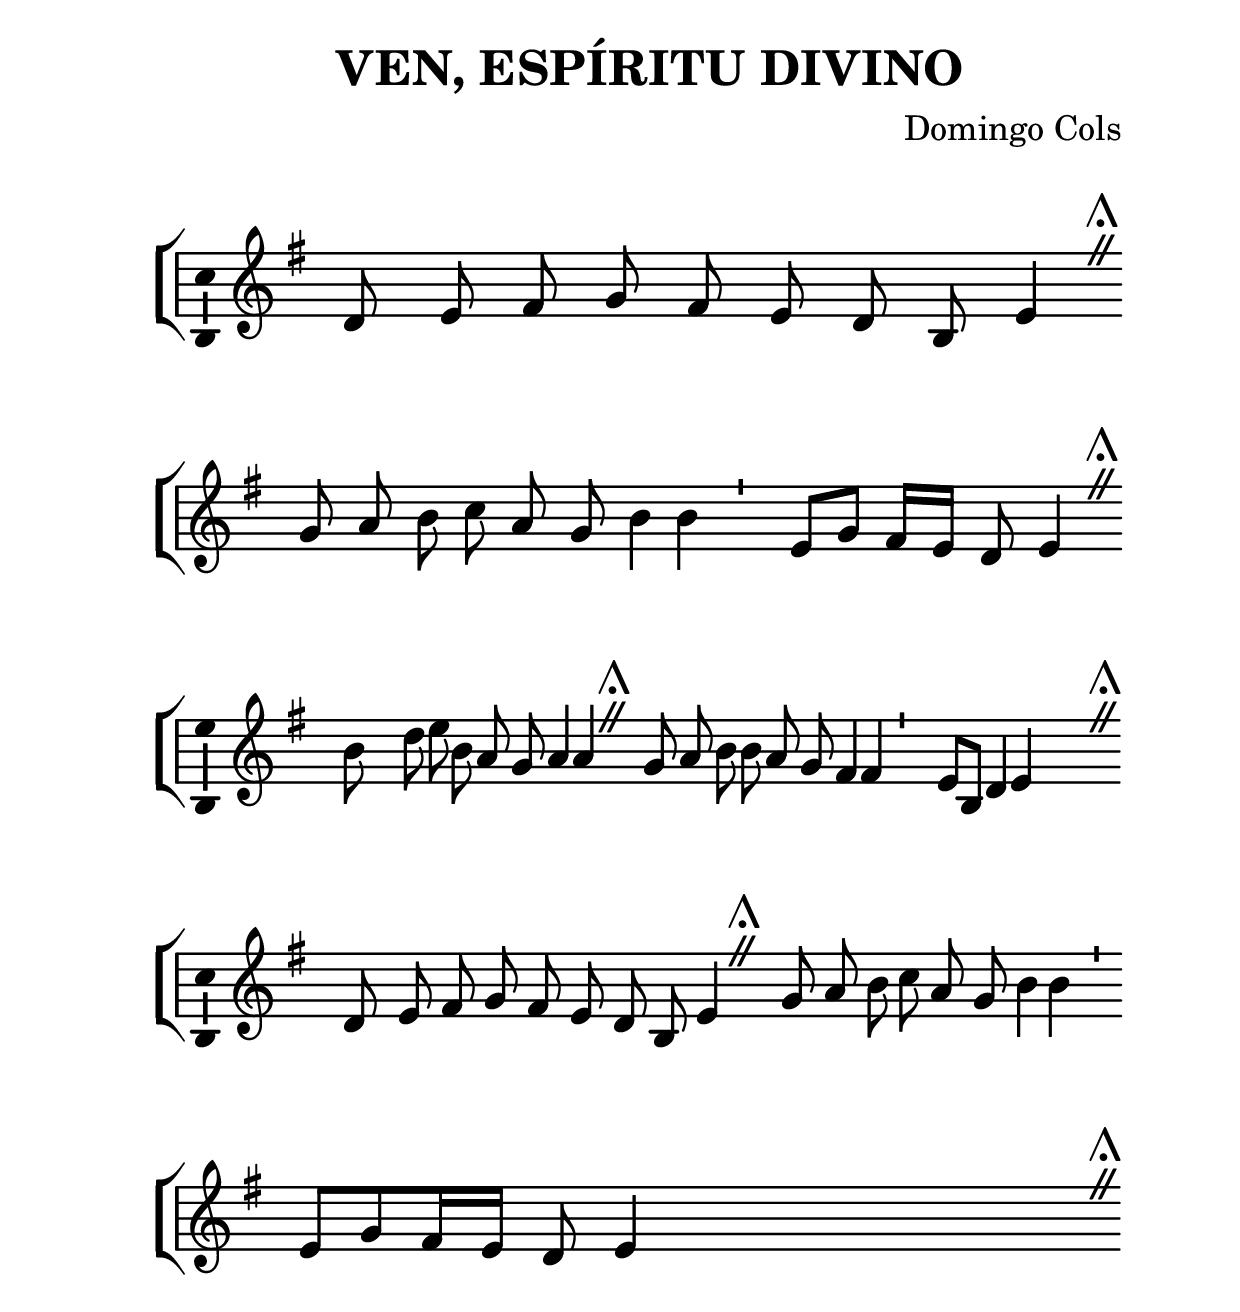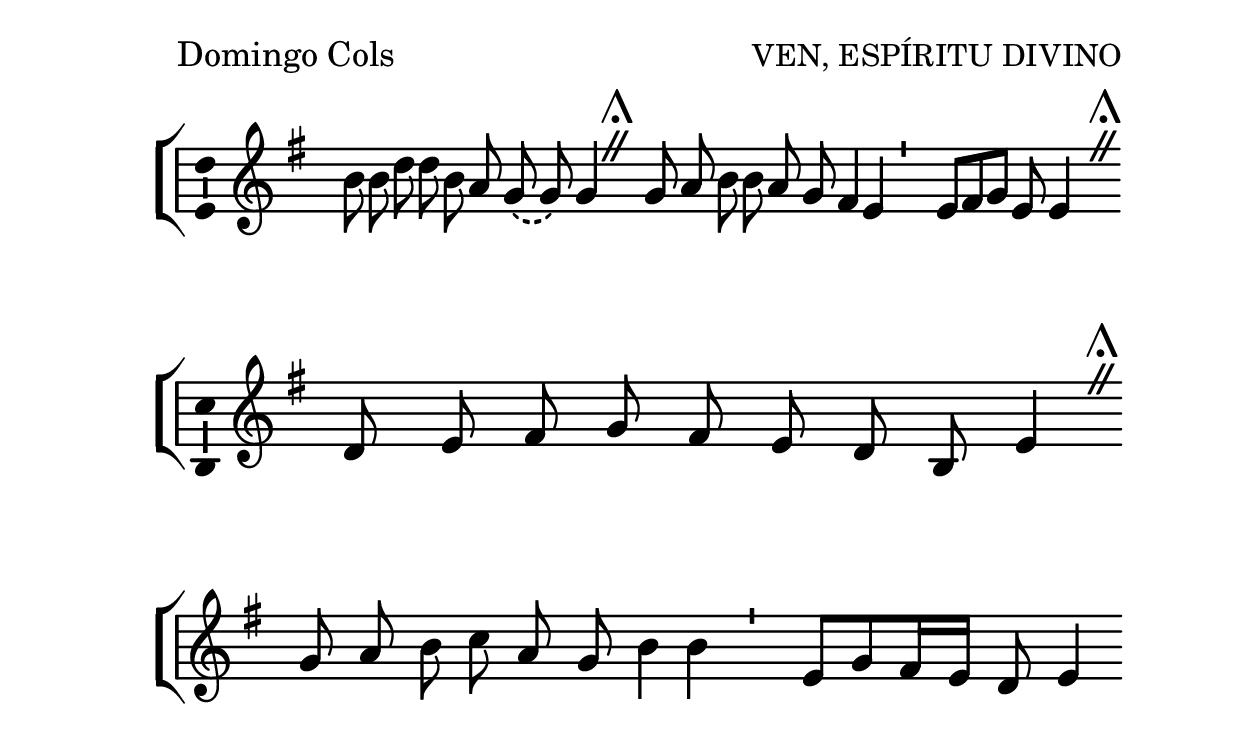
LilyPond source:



%versión de lilypond para la que se ha escrito esta partitura:
\version "2.16.0"

	%Tamaño papel
	#(set-default-paper-size "a4")
	%Tamaño partitura
	#(set-global-staff-size 30)
	%No responde al pulsar sobre una nota
	#(ly:set-option 'point-and-click #f)

%parámetros del encabezamiento:
\header {
	%title = "VEN, ESPÍRITU DIVINO"
	title = \markup{\fontsize #-1 "VEN, ESPÍRITU DIVINO"}
	subtitle = ""
	composer = "Domingo Cols"
	poet = ""
	meter = ""
	arranger = ""
%	tagline="Monasterio de la Madre de Dios. Buenafuente del Sistal."
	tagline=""
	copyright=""
	}

%parámetros asociados al papel:
\paper  {
	oddHeaderMarkup = \markup {\fill-line { \on-the-fly #not-first-page \fromproperty #'header:title \on-the-fly #not-first-page \fromproperty #'header:composer }}
	evenHeaderMarkup = \markup {\fill-line { \fromproperty #'header:composer \fromproperty #'header:title }}
	#(set-paper-size "a4")
	print-page-number = ##f
	first-page-number = 1
	print-first-page-number = ##f
%	head-separation = 3.0 \cm
	top-margin = 2.0 \cm
	bottom-margin = 0.0\cm
%%%	bottom-margin = -2.0\cm
	left-margin = 3.0 \cm
	line-width = 16.0 \cm
	indent = 8\mm
	interscoreline = 2.\mm
	between-system-space = 15\mm
%	para que las partituras no llenen la hoja:
	ragged-bottom = ##t
%	idem para la última hoja:
	ragged-last-bottom = ##f
%	para que las partituras llenen el ancho del papel:
	ragged-last = ##f
	after-title-space = 2.5 \cm
%page-count=2
%system-count=15

	%Flexible Vertical Spacing
%	markup-markup-spacing =
%	#'((basic-distance . 15) (minimum-distance . 15) (padding . 3))
	markup-system-spacing =
	#'((basic-distance . 15) (minimum-distance . 15) (padding . 3))
	system-system-spacing =
	#'((basic-distance . 15) (minimum-distance . 15) (padding . 3))
	score-system-spacing =
	#'((basic-distance . 15) (minimum-distance . 15) (padding . 5))
%	top-system-spacing = % header
%	#'((basic-distance . 8) (minimum-distance . 0) (padding . 0))
%	top-markup-spacing =
%	#'((basic-distance . 20) (minimum-distance . 20) (padding . 0))
	last-bottom-spacing = % footer
	#'((basic-distance . 5) (minimum-distance . 5) (padding . 0))
%	score-markup-spacing =
%	#'((basic-distance . 16) (minimum-distance . 13) (padding . 0))

	}


%para incluir divisiones gregorianas
\include "gregorian.ly"
%Ojo. Incluir este fichero implica desactivar la sentencia ragged-last = ##f
%Es decir, deja de justificar las partituras a la derecha


%parámetros que afectan a toda la partitura:
global =  {
	%clave de sol (G):
	\clef G
	%armadura:
%%%	\transpose a b
	\key g \major
	\tempo 4=75
	\set Score.tempoHideNote = ##t
	}

melodiauno =
%%%	\transpose a b
{
	\relative c' {

\time 10/8
%\autoBeamOff

d8 e fis g fis e d b e4
\divisioMaior

g8 a b c a g b4 b
\divisioMinima

\time 6/8
e,8 g fis16 [e] d8 e4
\divisioMaior
%\finalis

%\bar "|."
}
}

melodiados =
%%%	\transpose a b
{
	\relative c' {

\time 10/8
%\autoBeamOff

b'8 d e b a g a4 a
\divisioMaior

g8 a b b a g fis4 fis
\divisioMinima

\time 8/8
e8 b d4 e s4*2
\divisioMaior
%\finalis

%\bar "|."
}
}

melodiatres =
%%%	\transpose a b
{
	\relative c' {

\time 10/8
%\autoBeamOff

d8 e fis g fis e d b e4
\divisioMaior

g8 a b c a g b4 b
\divisioMinima

\time 8/8
e,8 g fis16 e d8 e4 s4*2
\divisioMaior
%\finalis

%\bar "|."
}
}

melodiacuatro =
%%%	\transpose a b
{
	\relative c' {

\time 10/8
%\autoBeamOff

\phrasingSlurDashed

b'8 b d d b a g \(g\) g4
\divisioMaior

g8 a b b a g fis4 e
\divisioMinima

\time 8/8
e8 fis g e e4 s4*2
\divisioMaior
%\finalis

%\bar "|."
}
}

melodiacinco =
%%%	\transpose a b
{
	\relative c' {

\time 10/8
%\autoBeamOff

d8 e fis g fis e d b e4
\divisioMaior

g8 a b c a g b4 b
\divisioMinima

\time 6/8
e,8 g fis16 e d8 e4
%\divisioMaior
\finalis

%\bar "|."
}
}


textouno = \lyricmode {
\set stanza =#"1. " Ven, Es -- pí -- ri -- tu di -- vi -- _ no,
man -- da~un ra -- yo de tu lum -- bre
des -- de~el cie -- _ _ lo.
}

textounob = \lyricmode {
\set stanza =#"2. " Ven, oh Pa -- dre de los po -- _ bres,
luz pro -- fun -- da, en tus do -- nes
Dios es -- plén -- _ di -- do.
}

textodos = \lyricmode {
\set stanza =#"3. " No~hay con -- sue -- lo co -- mo~el tu -- yo,
dul -- ce hués -- ped de las al -- mas,
mi des -- can -- so.
}

textodosb = \lyricmode {
\set stanza =#"4. " Sua -- ve tre -- gua~en la fa -- ti -- ga,
fres -- co~en ho -- ra de bo -- chor -- no,
paz del llan -- to.
}

textotres = \lyricmode {
\set stanza =#"5. " Luz san -- tí -- si -- ma, pe -- ne -- _ tra
por las al -- mas de tus fie -- les,
has -- ta~el fon -- _ _ do.
}

textotresb = \lyricmode {
\set stanza =#"6. " Qué va -- cí -- o~hay en el hom -- _ bre,
qué do -- mi -- nio de la cul -- pa,
sin tu so -- _ _ plo.
}

textocuatro = \lyricmode {
\set stanza =#"7. " La -- va~el ras -- tro de lo~in -- mun -- _ do,
llue -- ve tú nues -- tra se -- quí -- a,
ven y sá -- na -- nos.
}

textocuatrob = \lyricmode {
\set stanza =#"8. " Do -- ma to -- do lo que~es rí -- gi -- do,
fun -- de~el tém -- pa -- no,~en -- ca -- mi -- na
lo~ex -- tra -- via -- _ do.
}

textocinco = \lyricmode {
\set stanza =#"9. " Da~a los fie -- les que~en ti~es -- pe -- _ ran
tus sa -- gra -- dos sie -- te do -- nes
y ca -- ris -- _ _ mas.
}

textocincob = \lyricmode {
\set stanza =#"10. " Da su mé -- ri -- to~al es -- fuer -- _ zo,
sal -- va -- ción e~i -- na -- ca -- ba -- ble
a -- le -- grí -- _ _ a.
}


vozunoStaff = \context Voice = vozunoStaff
\with {\consists "Ambitus_engraver"}
<<
	\set Staff.instrumentName = ""
	\set Staff.shortInstrumentName = ""
	\set Staff.midiInstrument = #"acoustic grand"
	\set Staff.midiMinimumVolume = #0.7
	\set Staff.midiMaximumVolume = #0.9
	\global
	\melodiauno
	>>

vozdosStaff = \context Voice = vozdosStaff
\with {\consists "Ambitus_engraver"}
<<
	\set Staff.instrumentName = ""
	\set Staff.shortInstrumentName = ""
	\set Staff.midiInstrument = #"acoustic grand"
	\set Staff.midiMinimumVolume = #0.7
	\set Staff.midiMaximumVolume = #0.9
	\global
	\melodiados
	>>

voztresStaff = \context Voice = voztresStaff
\with {\consists "Ambitus_engraver"}
<<
	\set Staff.instrumentName = ""
	\set Staff.shortInstrumentName = ""
	\set Staff.midiInstrument = #"acoustic grand"
	\set Staff.midiMinimumVolume = #0.7
	\set Staff.midiMaximumVolume = #0.9
	\global
	\melodiatres
	>>

vozcuatroStaff = \context Voice = vozcuatroStaff
\with {\consists "Ambitus_engraver"}
<<
	\set Staff.instrumentName = ""
	\set Staff.shortInstrumentName = ""
	\set Staff.midiInstrument = #"acoustic grand"
	\set Staff.midiMinimumVolume = #0.7
	\set Staff.midiMaximumVolume = #0.9
	\global
	\melodiacuatro
	>>

vozcincoStaff = \context Voice = vozcincoStaff
\with {\consists "Ambitus_engraver"}
<<
	\set Staff.instrumentName = ""
	\set Staff.shortInstrumentName = ""
	\set Staff.midiInstrument = #"acoustic grand"
	\set Staff.midiMinimumVolume = #0.7
	\set Staff.midiMaximumVolume = #0.9
	\global
	\melodiacinco
	>>


textounoStaff = \context Lyrics = textounoStaff <<
%	\set vocalName =#"1. "
	\set shortVocalName =#"1. "
	\lyricsto vozunoStaff \textouno
	>>

textounobStaff = \context Lyrics = textounobStaff <<
%	\set vocalName =#"2. "
	\set shortVocalName =#"2. "
	\lyricsto vozunoStaff \textounob
	>>

textodosStaff = \context Lyrics = textodosStaff <<
%	\set vocalName =#"3. "
	\set shortVocalName =#"3. "
	\lyricsto vozdosStaff \textodos
	>>

textodosbStaff = \context Lyrics = textodosbStaff <<
%	\set vocalName =#"4. "
	\set shortVocalName =#"4. "
	\lyricsto vozdosStaff \textodosb
	>>

textotresStaff = \context Lyrics = textotresStaff <<
%	\set vocalName =#"5. "
	\set shortVocalName =#"5. "
	\lyricsto voztresStaff \textotres
	>>

textotresbStaff = \context Lyrics = textotresbStaff <<
%	\set vocalName =#"6. "
	\set shortVocalName =#"6. "
	\lyricsto voztresStaff \textotresb
	>>

textocuatroStaff = \context Lyrics = textocuatroStaff <<
%	\set vocalName =#"7. "
	\set shortVocalName =#"7. "
	\lyricsto vozcuatroStaff \textocuatro
	>>

textocuatrobStaff = \context Lyrics = textocuatrobStaff <<
%	\set vocalName =#"8. "
	\set shortVocalName =#"8. "
	\lyricsto vozcuatroStaff \textocuatrob
	>>

textocincoStaff = \context Lyrics = textocincoStaff <<
%	\set vocalName =#"9. "
	\set shortVocalName =#"9. "
	\lyricsto vozcincoStaff \textocinco
	>>

textocincobStaff = \context Lyrics = textocincobStaff <<
%	\set vocalName =#"10. "
	\set shortVocalName =#"10. "
	\lyricsto vozcincoStaff \textocincob
	>>


\book {
	\score {
		\context ChoirStaff {
			\override StaffGroup.SystemStartBracket #'collapse-height = #1
			\override Score.SystemStartBar #'collapse-height = #1
			<<
			\vozunoStaff
			\textounoStaff
			\textounobStaff
			>>
		}
		\layout {
ragged-last = ##f
	    		\context {
				\Lyrics
				%\override LyricText #'font-size = #2
				}
	   		\context {
				\Score
				%\override StaffSymbol #'staff-space = #(magstep +3)
				\override InstrumentName #'X-offset = #1.5
				\override InstrumentName #'font-series = #'bold
				}
			\context {
				\Staff
				\remove "Time_signature_engraver"
				\override BarLine #'transparent = ##t
				}
			}
		}
	\score {
		\context ChoirStaff {
			\override StaffGroup.SystemStartBracket #'collapse-height = #1
			\override Score.SystemStartBar #'collapse-height = #1
			<<
			\vozdosStaff
			\textodosStaff
			\textodosbStaff
			>>
		}
		\layout {
ragged-last = ##f
	    		\context {
				\Lyrics
				%\override LyricText #'font-size = #2
				}
	   		\context {
				\Score
				%\override StaffSymbol #'staff-space = #(magstep +3)
				\override InstrumentName #'X-offset = #1.5
				\override InstrumentName #'font-series = #'bold
				}
			\context {
				\Staff
				\remove "Time_signature_engraver"
				\override BarLine #'transparent = ##t
				}
			}
		}
	\score {
		\context ChoirStaff {
			\override StaffGroup.SystemStartBracket #'collapse-height = #1
			\override Score.SystemStartBar #'collapse-height = #1
			<<
			\voztresStaff
			\textotresStaff
			\textotresbStaff
			>>
		}
		\layout {
ragged-last = ##f
	    		\context {
				\Lyrics
				%\override LyricText #'font-size = #2
				}
	   		\context {
				\Score
				%\override StaffSymbol #'staff-space = #(magstep +3)
				\override InstrumentName #'X-offset = #1.5
				\override InstrumentName #'font-series = #'bold
				}
			\context {
				\Staff
				\remove "Time_signature_engraver"
				\override BarLine #'transparent = ##t
				}
			}
		}
	\score {
		\context ChoirStaff {
			\override StaffGroup.SystemStartBracket #'collapse-height = #1
			\override Score.SystemStartBar #'collapse-height = #1
			<<
			\vozcuatroStaff
			\textocuatroStaff
			\textocuatrobStaff
			>>
		}
		\layout {
ragged-last = ##f
	    		\context {
				\Lyrics
				%\override LyricText #'font-size = #2
				}
	   		\context {
				\Score
				%\override StaffSymbol #'staff-space = #(magstep +3)
				\override InstrumentName #'X-offset = #1.5
				\override InstrumentName #'font-series = #'bold
				}
			\context {
				\Staff
				\remove "Time_signature_engraver"
				\override BarLine #'transparent = ##t
				}
			}
		}
	\score {
		\context ChoirStaff {
			\override StaffGroup.SystemStartBracket #'collapse-height = #1
			\override Score.SystemStartBar #'collapse-height = #1
			<<
			\vozcincoStaff
			\textocincoStaff
			\textocincobStaff
			>>
		}
		\layout {
ragged-last = ##f
	    		\context {
				\Lyrics
				%\override LyricText #'font-size = #2
				}
	   		\context {
				\Score
				%\override StaffSymbol #'staff-space = #(magstep +3)
				\override InstrumentName #'X-offset = #1.5
				\override InstrumentName #'font-series = #'bold
				}
			\context {
				\Staff
				\remove "Time_signature_engraver"
				\override BarLine #'transparent = ##t
				}
			}
		}
	\score {
		\context ChoirStaff {
			\override StaffGroup.SystemStartBracket #'collapse-height = #1
			\override Score.SystemStartBar #'collapse-height = #1
			<<
			\vozunoStaff
			\vozdosStaff
			\voztresStaff
			\vozcuatroStaff
			\vozcincoStaff
			>>
		}
		\midi {
	  		\context {
	  			\Score
				tempoWholesPerMinute = #(ly:make-moment 70 4)
				}
			}
		}
}


